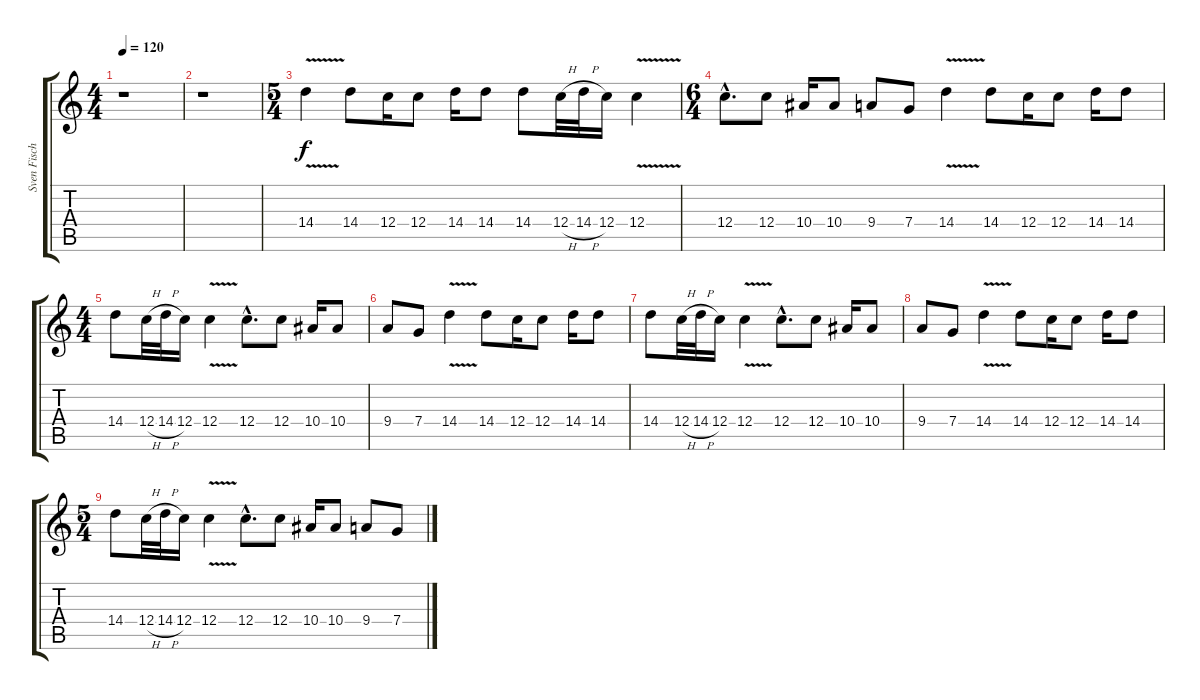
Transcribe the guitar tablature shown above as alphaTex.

\track ("Sven Fischer" "Sven Fisch") {instrument distortionguitar}
\staff {score tabs}
\tuning (D4 A3 F3 C3 G2 D2) {hide}
\ts (4 4)
\tempo 120
\clef g2
\ks c
r.1{dy f} |
r.1 |
\ts (5 4)
14.4{v}.4 14.4.8 12.4.16 12.4.8 14.4.16 14.4.8 14.4.8 12.4{h}.32 14.4{h}.32 12.4.16 12.4{v}.4 |
\ts (6 4)
12.4{hac}.8{d} 12.4.8 10.4.16 10.4.8 9.4.8 7.4.8 14.4{v}.4 14.4.8 12.4.16 12.4.8 14.4.16 14.4.8 |
\ts (4 4)
14.4.8 12.4{h}.32 14.4{h}.32 12.4.16 12.4{v}.4 12.4{hac}.8{d} 12.4.8 10.4.16 10.4.8 |
9.4.8 7.4.8 14.4{v}.4 14.4.8 12.4.16 12.4.8 14.4.16 14.4.8 |
14.4.8 12.4{h}.32 14.4{h}.32 12.4.16 12.4{v}.4 12.4{hac}.8{d} 12.4.8 10.4.16 10.4.8 |
9.4.8 7.4.8 14.4{v}.4 14.4.8 12.4.16 12.4.8 14.4.16 14.4.8 |
\ts (5 4)
14.4.8 12.4{h}.32 14.4{h}.32 12.4.16 12.4{v}.4 12.4{hac}.8{d} 12.4.8 10.4.16 10.4.8 9.4.8 7.4.8
